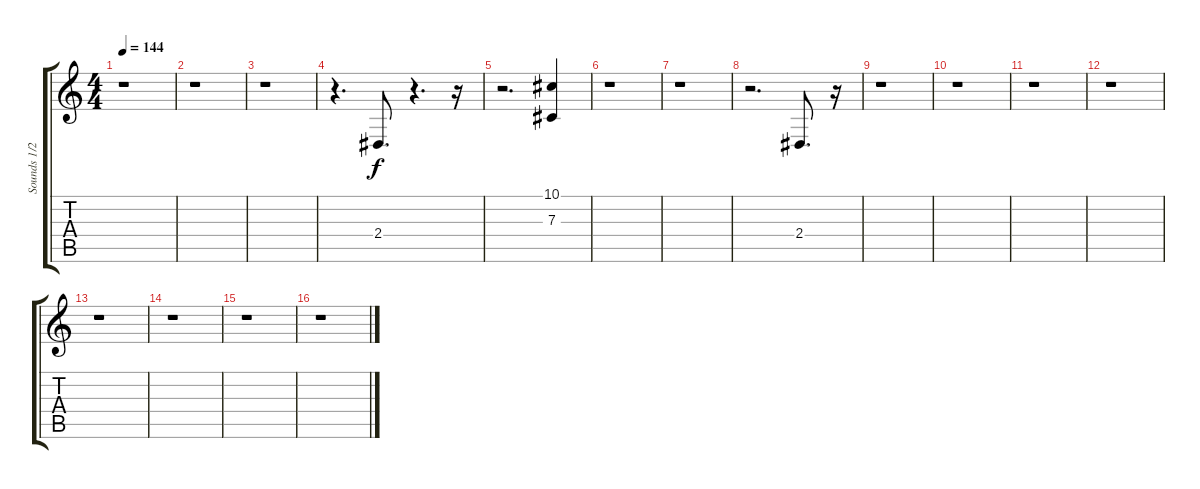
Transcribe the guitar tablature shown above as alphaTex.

\track ("Sounds 1/2/3" "Sounds 1/2") {instrument woodblock}
\staff {score tabs}
\tuning (Eb4 Bb3 Gb3 Db3 Ab2 Eb2) {hide}
\ts (4 4)
\tempo 144
\clef g2
\ks c
r.1{dy f} |
r.1 |
r.1 |
r.4{d} 2.4.8{d instrument gunshot} r.4{d} r.16 |
r.2{d} (10.1 7.3).4{instrument woodblock} |
r.1 |
r.1 |
r.2{d} 2.4.8{d instrument gunshot} r.16 |
r.1 |
r.1 |
r.1 |
r.1 |
r.1 |
r.1 |
r.1 |
r.1
